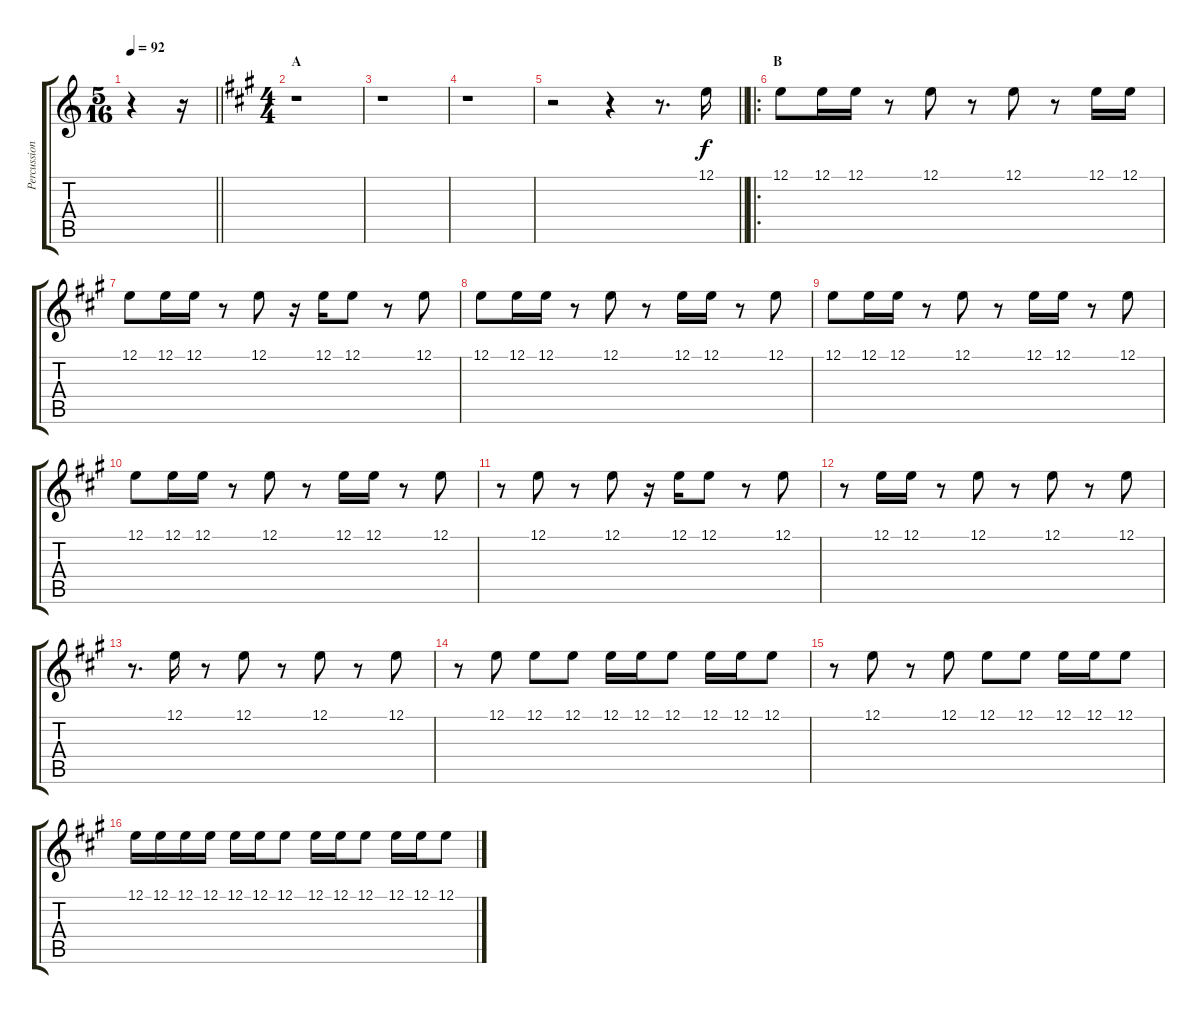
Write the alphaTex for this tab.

\track ("Percussions" "Percussion") {instrument synthdrum}
\staff {score tabs}
\tuning (E4 B3 G3 D3 A2 E2) {hide}
\ts (5 16)
\tempo 92
\clef g2
\barLineRight lightlight
\ks c
r.4{dy f instrument synthdrum} r.16 |
\ts (4 4)
\section ("" "A")
\ks a
r.1 |
r.1 |
r.1 |
\barLineRight lightlight
r.2 r.4 r.8{d} 12.1.16 |
\ro
\section ("" "B")
12.1.8 12.1.16 12.1.16 r.8 12.1.8 r.8 12.1.8 r.8 12.1.16 12.1.16 |
12.1.8 12.1.16 12.1.16 r.8 12.1.8 r.16 12.1.16 12.1.8 r.8 12.1.8 |
12.1.8 12.1.16 12.1.16 r.8 12.1.8 r.8 12.1.16 12.1.16 r.8 12.1.8 |
12.1.8 12.1.16 12.1.16 r.8 12.1.8 r.8 12.1.16 12.1.16 r.8 12.1.8 |
12.1.8 12.1.16 12.1.16 r.8 12.1.8 r.8 12.1.16 12.1.16 r.8 12.1.8 |
r.8 12.1.8 r.8 12.1.8 r.16 12.1.16 12.1.8 r.8 12.1.8 |
r.8 12.1.16 12.1.16 r.8 12.1.8 r.8 12.1.8 r.8 12.1.8 |
r.8{d} 12.1.16 r.8 12.1.8 r.8 12.1.8 r.8 12.1.8 |
r.8 12.1.8 12.1.8 12.1.8 12.1.16 12.1.16 12.1.8 12.1.16 12.1.16 12.1.8 |
r.8 12.1.8 r.8 12.1.8 12.1.8 12.1.8 12.1.16 12.1.16 12.1.8 |
12.1.16 12.1.16 12.1.16 12.1.16 12.1.16 12.1.16 12.1.8 12.1.16 12.1.16 12.1.8 12.1.16 12.1.16 12.1.8
